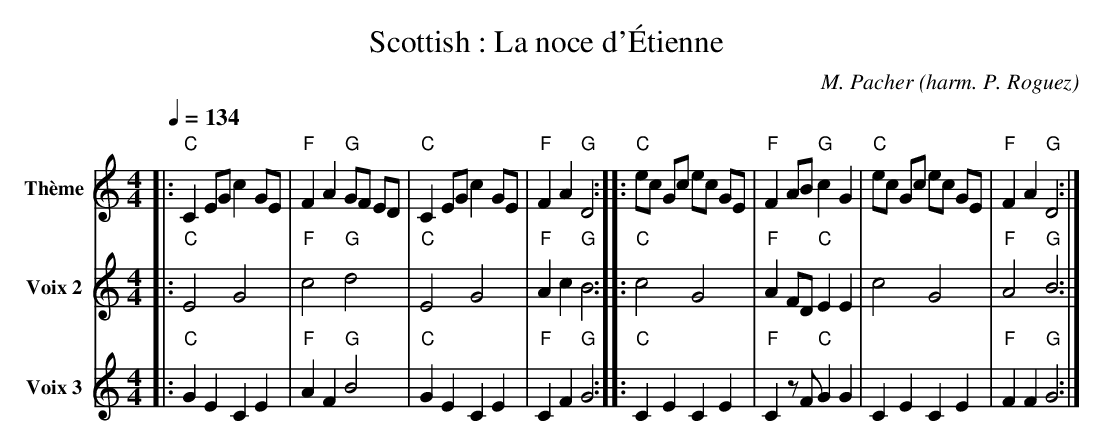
X:1
T:Scottish : La noce d'Étienne
C:M. Pacher (harm. P. Roguez)
M:4/4
L:1/16
V:1 clef=treble name="Thème" sname="V1"
V:2 clef=treble name="Voix 2" sname="V2"
V:3 clef=treble name="Voix 3" sname="V3"
Q:1/4=134
K:C
V:1
|: "C"C4 E2G2 c4 G2E2 | "F"F4 A4 "G"G2F2 E2D2 | \
"C"C4 E2G2 c4 G2E2 | "F"F4 A4 "G"D8 ::\
"C"e2c2 G2c2 e2c2 G2E2 | "F"F4 A2B2 "G"c4 G4 | \
"C"e2c2 G2c2 e2c2 G2E2 | "F"F4 A4 "G"D8 :|
V:2
|: "C"E8 G8 | "F"c8 "G"d8 | "C"E8 G8 | "F"A4 c4 "G"B8 ::
"C"c8 G8 | "F"A4 F2D2 "C"E4 E4 | c8 G8 | "F"A8 "G"B8 :|
V:3
|: "C"G4 E4 C4 E4 | "F"A4 F4 "G"B8 | "C"G4 E4 C4 E4 | "F"C4 F4 "G"G8 ::
"C"C4 E4 C4 E4 | "F"C4 z2 F2 "C"G4 G4 | C4 E4 C4 E4 | "F"F4 F4 "G"G8 :|
